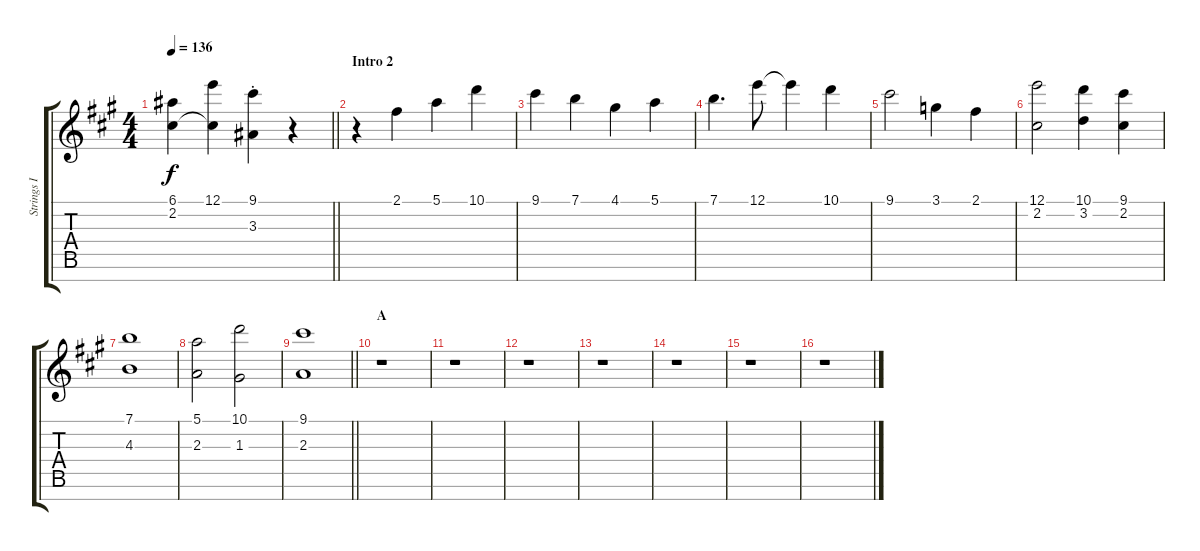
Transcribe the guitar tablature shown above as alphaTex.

\track ("Strings I" "Strings I") {instrument stringensemble1}
\staff {score tabs}
\tuning (E5 B4 G4 D4 A3 E3 B2) {hide}
\ts (4 4)
\tempo 136
\clef g2
\barLineRight lightlight
\ks a
(6.1 2.2).4{dy f} (12.1 2.2{t}).4 (9.1{st} 3.3{st}).4 r.4 |
\section ("" "Intro 2")
r.4 2.1.4 5.1.4 10.1.4 |
9.1.4 7.1.4 4.1.4 5.1.4 |
7.1.4{d} 12.1.8 12.1{t}.4 10.1.4 |
9.1.2 3.1.4 2.1.4 |
(12.1 2.2).2 (10.1 3.2).4 (9.1 2.2).4 |
(7.1 4.3).1 |
(5.1 2.3).2 (10.1 1.3).2 |
\barLineRight lightlight
(9.1 2.3).1 |
\section ("" "A")
r.1 |
r.1 |
r.1 |
r.1 |
r.1 |
r.1 |
r.1
